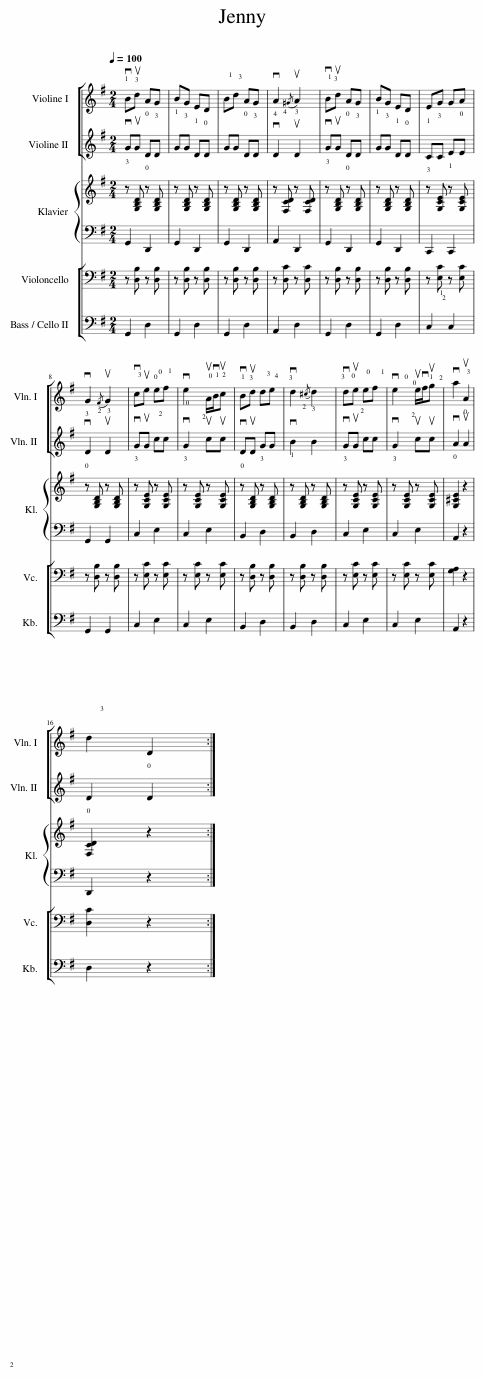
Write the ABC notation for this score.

X:1
%%score [ 1 2 ] { 3 | 4 } [ 5 6 ]
L:1/8
Q:1/4=100
M:2/4
I:linebreak $
K:G
V:1 treble
V:2 treble
V:3 treble
V:4 bass
V:5 bass
V:6 bass
V:1
 v!1!Bu!3!d !0!A!3!G | !1!B!3!G !1!E!0!D | !1!B!3!d !0!A!3!G | v!4!A2{/!3!!4!^G} uA2 | v!1!Bu!3!d !0!A!3!G | %5
 !1!B!3!G !1!E!0!D | !1!E!3!G G!0!A |$ v!3!G2{/!2!!3!F} uG2 | v!3!cu!0!e !0!e!1!f | v!0!e2 u!0!A/v!1!B/u!2!c | %10
 v!1!Bu!3!d !3!d!4!e | v!3!d2{/!2!!3!^c} d2 | v!3!du!0!e !0!e!1!f | v!0!e2 u!0!e/v!1!f/u!2!g | v!3!a2 u!0!A2 |$ %15
 !3!d2 !0!D2 :| %16
V:2
 v!3!GuG !0!DD | GG DD | GG DD | vD2 uD2 | v!3!GuG !0!DD | %5
 GG DD | !3!CC !1!EE |$ v!0!D2 uD2 | v!3!GuG !2!cc | v!3!G2 u!2!cuc | %10
 v!0!DuD !3!GG | v!1!B2 B2 | v!3!GuG !2!cc | v!3!G2 u!2!cuc | v!0!A2 uA2 |$ %15
 !0!D2 D2 :| %16
V:3
 z [G,B,D] z [G,B,D] | z [G,B,D] z [G,B,D] | z [G,B,D] z [G,B,D] | z [F,CD] z [F,CD] | z [G,B,D] z [G,B,D] | %5
 z [G,B,D] z [G,B,D] | z [G,CE] z [G,CE] |$ z [G,B,D] z [G,B,D] | z [G,CE] z [G,CE] | z [G,CE] z [G,CE] | %10
 z [G,B,D] z [G,B,D] | z [G,B,D] z [G,B,D] | z [G,CE] z [G,CE] | z [G,CE] z [G,CE] | [G,^CE]2 z2 |$ %15
 [F,CD]2 z2 :| %16
V:4
 G,,2 D,,2 | G,,2 D,,2 | G,,2 D,,2 | A,,2 D,,2 | G,,2 D,,2 | %5
 G,,2 D,,2 | C,,2 C,,2 |$ G,,2 G,,2 | C,2 E,2 | C,2 E,2 | %10
 B,,2 D,2 | B,,2 D,2 | C,2 E,2 | C,2 E,2 | A,,2 z2 |$ %15
 D,,2 z2 :| %16
V:5
 z [D,B,] z [D,B,] | z [D,B,] z [D,B,] | z [D,B,] z [D,B,] | z [D,C] z [D,C] | z [D,B,] z [D,B,] | %5
 z [D,B,] z [D,B,] | z !1!!2![E,C] z [E,C] |$ z [D,B,] z [D,B,] | z [E,C] z [E,C] | z [E,C] z [E,C] | %10
 z [D,B,] z [D,B,] | z [D,B,] z [D,B,] | z [E,C] z [E,C] | z [E,C] z [E,C] | [G,A,]2 z2 |$ %15
 [D,C]2 z2 :| %16
V:6
 G,,2 D,2 | G,,2 D,2 | G,,2 D,2 | A,,2 D,2 | G,,2 D,2 | %5
 G,,2 D,2 | C,2 C,2 |$ G,,2 G,,2 | C,2 E,2 | C,2 E,2 | %10
 B,,2 D,2 | B,,2 D,2 | C,2 E,2 | C,2 E,2 | A,,2 z2 |$ %15
 D,2 z2 :| %16
